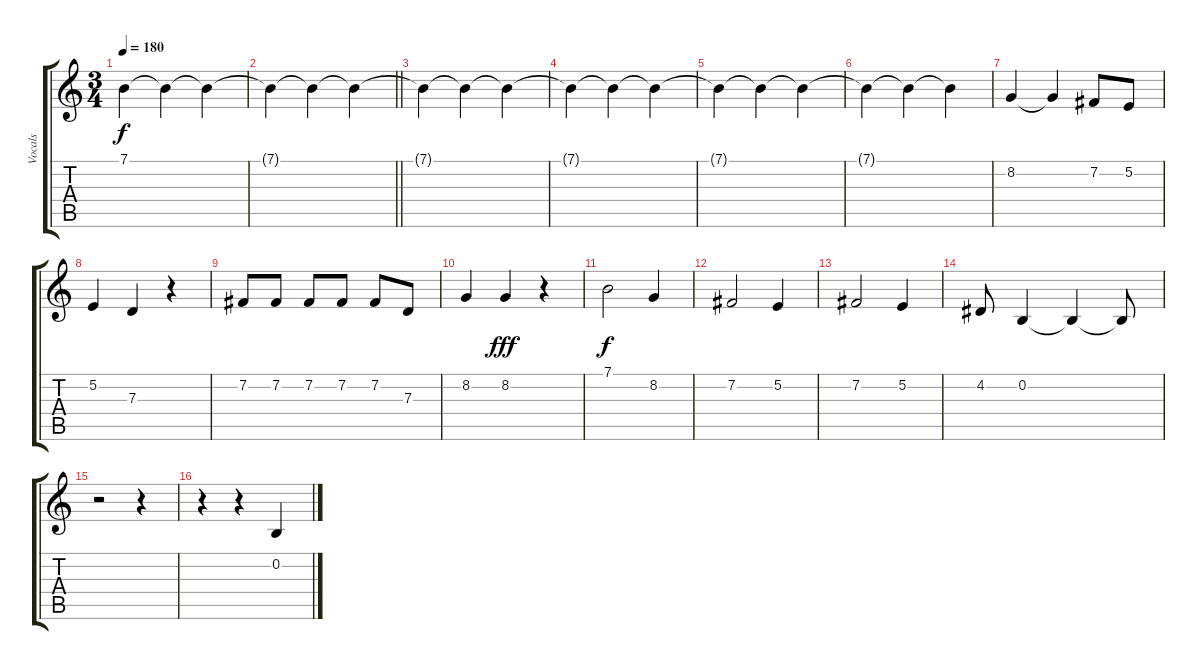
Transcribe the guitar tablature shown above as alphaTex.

\track ("Vocals" "Vocals") {instrument violin}
\staff {score tabs}
\tuning (E4 B3 G3 D3 A2 E2) {hide}
\ts (3 4)
\tempo 180
\clef g2
\ks c
7.1{t}.4{dy f} 7.1{t}.4 7.1{t}.4 |
\barLineRight lightlight
7.1{t}.4 7.1{t}.4 7.1{t}.4 |
7.1{t}.4 7.1{t}.4 7.1{t}.4 |
7.1{t}.4 7.1{t}.4 7.1{t}.4 |
7.1{t}.4 7.1{t}.4 7.1{t}.4 |
7.1{t}.4 7.1{t}.4 7.1{t}.4 |
8.2.4{volume 16} 8.2{t}.4 7.2.8 5.2.8 |
5.2.4 7.3.4 r.4 |
7.2.8 7.2.8 7.2.8 7.2.8 7.2.8 7.3.8 |
8.2.4 8.2.4{dy fff} r.4 |
7.1.2{dy f} 8.2.4 |
7.2.2 5.2.4 |
7.2.2 5.2.4 |
4.2.8 0.2.4 0.2{t}.4 0.2{t}.8 |
r.2 r.4 |
r.4 r.4 0.2.4
